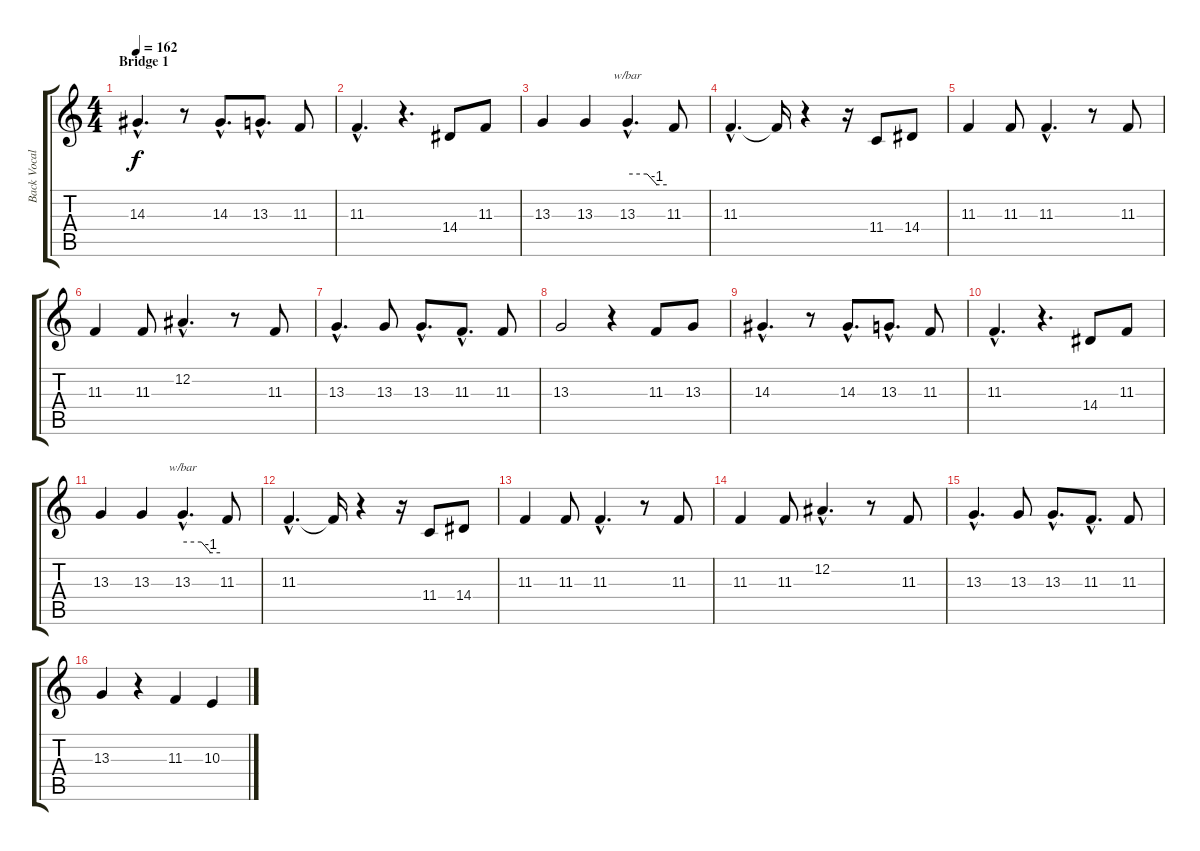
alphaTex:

\track ("Back Vocal" "Back Vocal") {instrument viola}
\staff {score tabs}
\tuning (Eb4 Bb3 Gb3 Db3 Ab2 Eb2) {hide}
\ts (4 4)
\section ("" "Bridge 1")
\tempo 162
\clef g2
\ks c
14.3{hac}.4{d dy f} r.8 14.3{hac}.8{d} 13.3{hac}.8{d} 11.3.8 |
11.3{hac}.4{d} r.4{d} 14.4.8 11.3.8 |
13.3.4 13.3.4 13.3{hac}.4{d tbe (custom default 0 0 30 0 45 -4 60 -4)} 11.3.8 |
11.3{hac}.4{d} 11.3{t}.16 r.4 r.16 11.4.8 14.4.8 |
11.3.4 11.3.8 11.3{hac}.4{d} r.8 11.3.8 |
11.3.4 11.3.8 12.2{hac}.4{d} r.8 11.3.8 |
13.3{hac}.4{d} 13.3.8 13.3{hac}.8{d} 11.3{hac}.8{d} 11.3.8 |
13.3.2 r.4 11.3.8 13.3.8 |
14.3{hac}.4{d} r.8 14.3{hac}.8{d} 13.3{hac}.8{d} 11.3.8 |
11.3{hac}.4{d} r.4{d} 14.4.8 11.3.8 |
13.3.4 13.3.4 13.3{hac}.4{d tbe (custom default 0 0 30 0 45 -4 60 -4)} 11.3.8 |
11.3{hac}.4{d} 11.3{t}.16 r.4 r.16 11.4.8 14.4.8 |
11.3.4 11.3.8 11.3{hac}.4{d} r.8 11.3.8 |
11.3.4 11.3.8 12.2{hac}.4{d} r.8 11.3.8 |
13.3{hac}.4{d} 13.3.8 13.3{hac}.8{d} 11.3{hac}.8{d} 11.3.8 |
13.3.4 r.4 11.3.4 10.3.4
